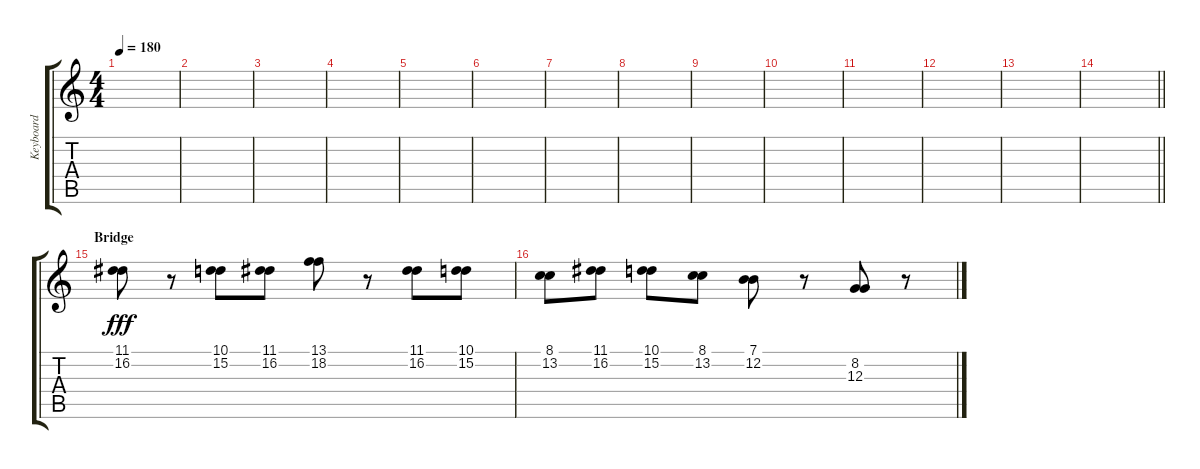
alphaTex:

\track ("Keyboard" "Keyboard") {instrument stringensemble1}
\staff {score tabs}
\tuning (E4 B3 G3 D3 A2 E2) {hide}
\ts (4 4)
\tempo 180
\clef g2
\ks c
|
|
|
|
|
|
|
|
|
|
|
|
|
\barLineRight lightlight
|
\section ("" "Bridge")
(11.1 16.2).8{dy fff} r.8 (10.1 15.2).8 (11.1 16.2).8 (13.1 18.2).8 r.8 (11.1 16.2).8 (10.1 15.2).8 |
(8.1 13.2).8 (11.1 16.2).8 (10.1 15.2).8 (8.1 13.2).8 (7.1 12.2).8 r.8 (8.2 12.3).8 r.8
